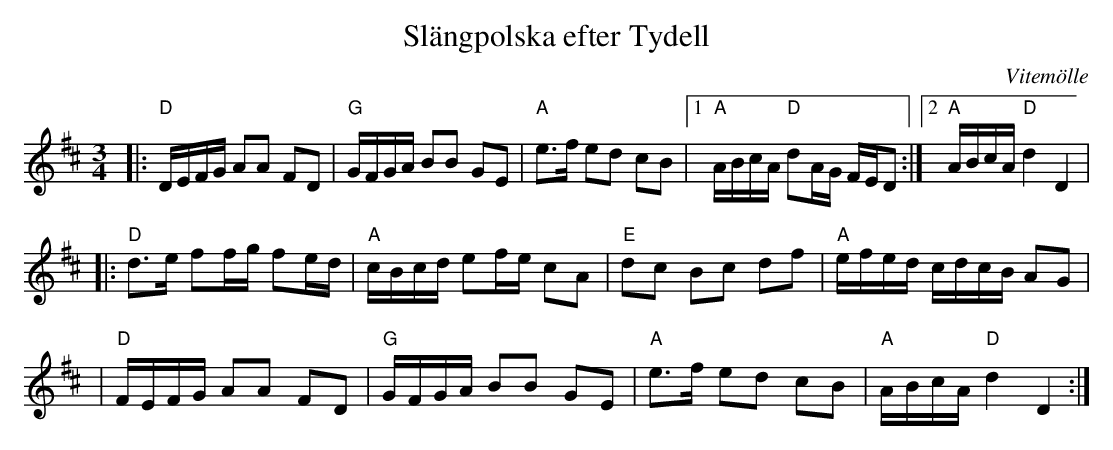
X:1
T:Slängpolska efter Tydell
O:Vitemölle
M:3/4
L:1/16
K:D
|: "D" DEFG A2A2 F2D2 | "G" GFGA B2B2 G2E2 | "A" e3f e2d2 c2B2 |1 "A" ABcA "D" d2AG FED2 :|2 "A" ABcA "D" d4 D4 |
|: "D" d3e f2fg f2ed | "A" cBcd  e2fe c2A2 | "E" d2c2 B2c2 d2f2 | "A" efed cdcB A2G2 |
| "D" FEFG A2A2 F2D2 | "G" GFGA B2B2 G2E2 |  "A" e3f e2d2 c2B2 | "A" ABcA "D" d4 D4 :|
